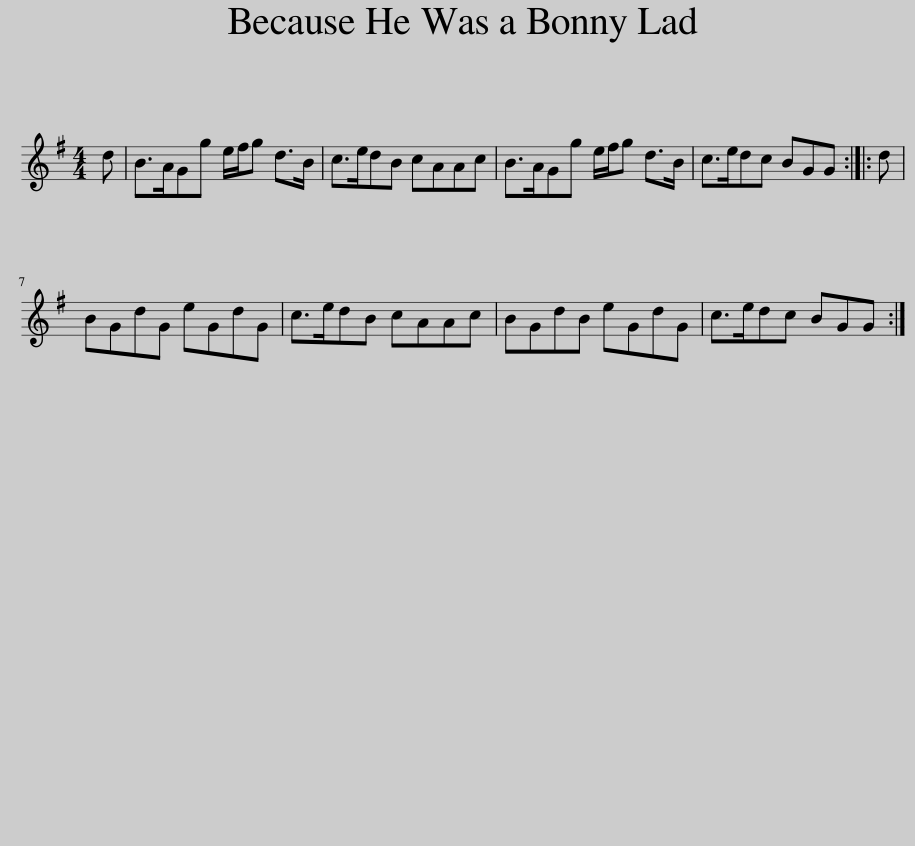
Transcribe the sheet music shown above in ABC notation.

X:1
L:1/8
M:4/4
I:linebreak $
K:G
V:1 treble
V:1
 d | B>AGg e/f/g d>B | c>edB cAAc | B>AGg e/f/g d>B | c>edc BGG :: %5
 d |$ BGdG eGdG | c>edB cAAc | BGdB eGdG | c>edc BGG :| %10
